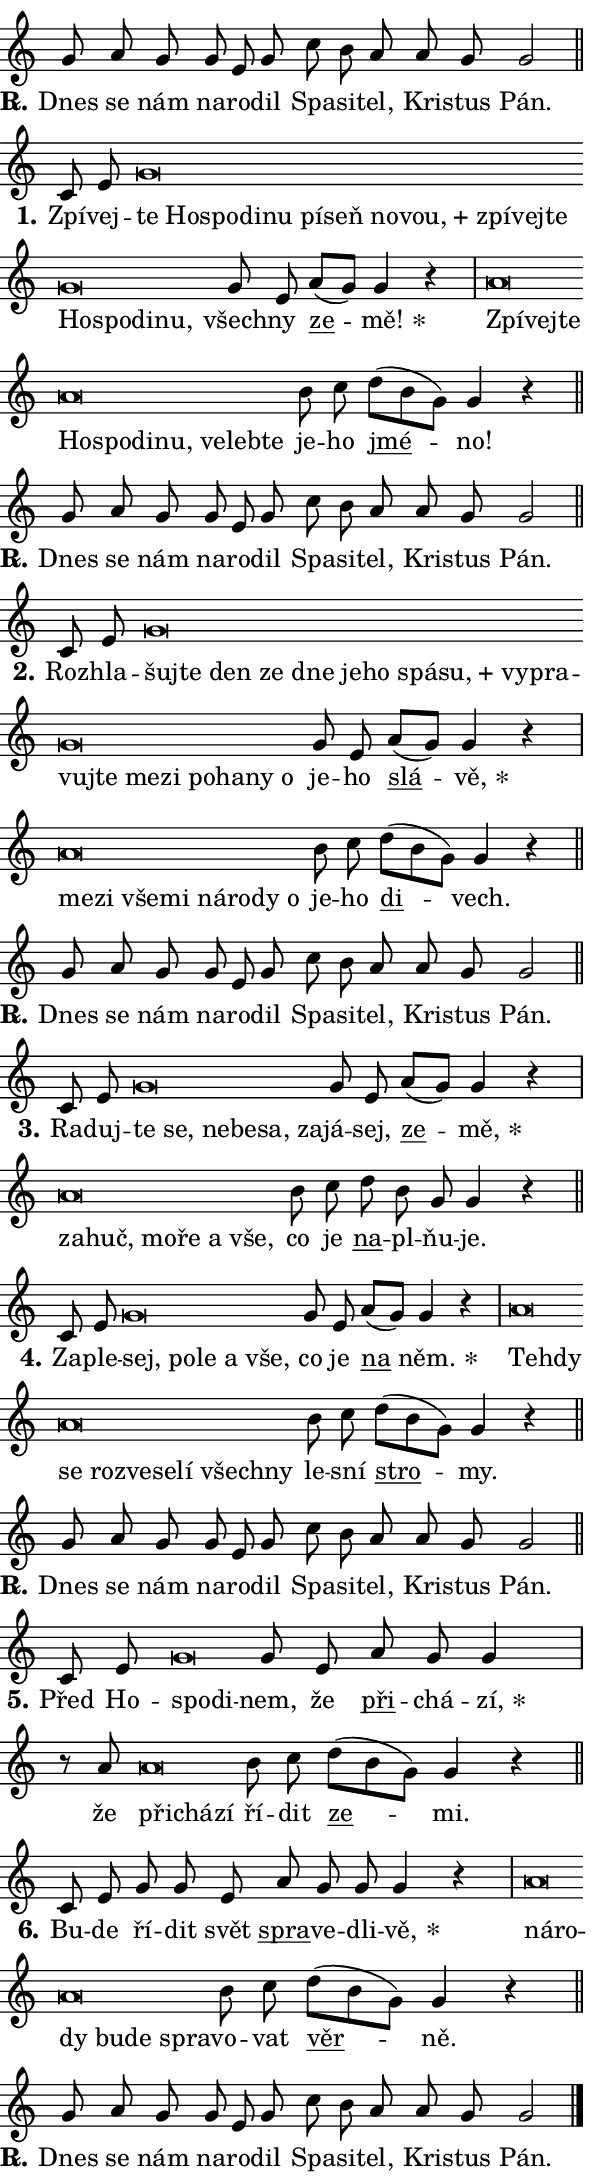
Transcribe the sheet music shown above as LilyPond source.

\version "2.24.0"
\header { tagline = "" }
\paper {
  indent = 0\cm
  top-margin = 0\cm
  right-margin = 0.13\cm % to fit lyric hyphens
  bottom-margin = 0\cm
  left-margin = 0\cm
  paper-width = 10\cm
  page-breaking = #ly:one-page-breaking
  system-system-spacing.basic-distance = #11
  score-system-spacing.basic-distance = #11
  ragged-last = ##f
}


%% Author: Thomas Morley
%% https://lists.gnu.org/archive/html/lilypond-user/2020-05/msg00002.html
#(define (line-position grob)
"Returns position of @var[grob} in current system:
   @code{'start}, if at first time-step
   @code{'end}, if at last time-step
   @code{'middle} otherwise
"
  (let* ((col (ly:item-get-column grob))
         (ln (ly:grob-object col 'left-neighbor))
         (rn (ly:grob-object col 'right-neighbor))
         (col-to-check-left (if (ly:grob? ln) ln col))
         (col-to-check-right (if (ly:grob? rn) rn col))
         (break-dir-left
           (and
             (ly:grob-property col-to-check-left 'non-musical #f)
             (ly:item-break-dir col-to-check-left)))
         (break-dir-right
           (and
             (ly:grob-property col-to-check-right 'non-musical #f)
             (ly:item-break-dir col-to-check-right))))
        (cond ((eqv? 1 break-dir-left) 'start)
              ((eqv? -1 break-dir-right) 'end)
              (else 'middle))))

#(define (tranparent-at-line-position vctor)
  (lambda (grob)
  "Relying on @code{line-position} select the relevant enry from @var{vctor}.
Used to determine transparency,"
    (case (line-position grob)
      ((end) (not (vector-ref vctor 0)))
      ((middle) (not (vector-ref vctor 1)))
      ((start) (not (vector-ref vctor 2))))))

noteHeadBreakVisibility =
#(define-music-function (break-visibility)(vector?)
"Makes @code{NoteHead}s transparent relying on @var{break-visibility}"
#{
  \override NoteHead.transparent =
    #(tranparent-at-line-position break-visibility)
#})

#(define delete-ledgers-for-transparent-note-heads
  (lambda (grob)
    "Reads whether a @code{NoteHead} is transparent.
If so this @code{NoteHead} is removed from @code{'note-heads} from
@var{grob}, which is supposed to be @code{LedgerLineSpanner}.
As a result ledgers are not printed for this @code{NoteHead}"
    (let* ((nhds-array (ly:grob-object grob 'note-heads))
           (nhds-list
             (if (ly:grob-array? nhds-array)
                 (ly:grob-array->list nhds-array)
                 '()))
           ;; Relies on the transparent-property being done before
           ;; Staff.LedgerLineSpanner.after-line-breaking is executed.
           ;; This is fragile ...
           (to-keep
             (remove
               (lambda (nhd)
                 (ly:grob-property nhd 'transparent #f))
               nhds-list)))
      ;; TODO find a better method to iterate over grob-arrays, similiar
      ;; to filter/remove etc for lists
      ;; For now rebuilt from scratch
      (set! (ly:grob-object grob 'note-heads)  '())
      (for-each
        (lambda (nhd)
          (ly:pointer-group-interface::add-grob grob 'note-heads nhd))
        to-keep))))

squashNotes = {
  \override NoteHead.X-extent = #'(-0.2 . 0.2)
  \override NoteHead.Y-extent = #'(-0.75 . 0)
  \override NoteHead.stencil =
    #(lambda (grob)
       (let ((pos (ly:grob-property grob 'staff-position)))
         (begin
           (if (< pos -7) (display "ERROR: Lower brevis then expected\n") (display ""))
           (if (<= pos -6) ly:text-interface::print ly:note-head::print))))
}
unSquashNotes = {
  \revert NoteHead.X-extent
  \revert NoteHead.Y-extent
  \revert NoteHead.stencil
}

hideNotes = \noteHeadBreakVisibility #begin-of-line-visible
unHideNotes = \noteHeadBreakVisibility #all-visible

% work-around for resetting accidentals
% https://lilypond.org/doc/v2.23/Documentation/notation/displaying-rhythms#unmetered-music
cadenzaMeasure = {
  \cadenzaOff
  \partial 1024 s1024
  \cadenzaOn
}

#(define-markup-command (accent layout props text) (markup?)
  "Underline accented syllable"
  (interpret-markup layout props
    #{\markup \override #'(offset . 4.3) \underline { #text }#}))

responsum = \markup \concat {
  "R" \hspace #-1.05 \path #0.1 #'((moveto 0 0.07) (lineto 0.9 0.8)) \hspace #0.05 "."
}

spaceSize = #0.6828661417322834 % exact space size for TeX Gyre Schola

\layout {
  \context {
    \Staff
    \remove "Time_signature_engraver"
    \override LedgerLineSpanner.after-line-breaking = #delete-ledgers-for-transparent-note-heads
  }
  \context {
    \Lyrics {
      \override LyricSpace.minimum-distance = \spaceSize
      \override LyricText.font-name = #"TeX Gyre Schola"
      \override LyricText.font-size = 1
      \override StanzaNumber.font-name = #"TeX Gyre Schola Bold"
      \override StanzaNumber.font-size = 1
    }
  }
  \context {
    \Score 
    \override NoteHead.text =
      #(lambda (grob) 
        (let ((pos (ly:grob-property grob 'staff-position)))
          #{\markup {
            \combine
              \halign #-0.55 \raise #(if (= pos -6) 0 0.5) \override #'(thickness . 2) \draw-line #'(3.2 . 0)
              \musicglyph "noteheads.sM1"
          }#}))
  }
}

% magnetic-lyrics.ily
%
%   written by
%     Jean Abou Samra <jean@abou-samra.fr>
%     Werner Lemberg <wl@gnu.org>
%
%   adapted by
%     Jiri Hon <jiri.hon@gmail.com>
%
% Version 2022-Apr-15

% https://www.mail-archive.com/lilypond-user@gnu.org/msg149350.html

#(define (Left_hyphen_pointer_engraver context)
   "Collect syllable-hyphen-syllable occurrences in lyrics and store
them in properties.  This engraver only looks to the left.  For
example, if the lyrics input is @code{foo -- bar}, it does the
following.

@itemize @bullet
@item
Set the @code{text} property of the @code{LyricHyphen} grob between
@q{foo} and @q{bar} to @code{foo}.

@item
Set the @code{left-hyphen} property of the @code{LyricText} grob with
text @q{foo} to the @code{LyricHyphen} grob between @q{foo} and
@q{bar}.
@end itemize

Use this auxiliary engraver in combination with the
@code{lyric-@/text::@/apply-@/magnetic-@/offset!} hook."
   (let ((hyphen #f)
         (text #f))
     (make-engraver
      (acknowledgers
       ((lyric-syllable-interface engraver grob source-engraver)
        (set! text grob)))
      (end-acknowledgers
       ((lyric-hyphen-interface engraver grob source-engraver)
        ;(when (not (grob::has-interface grob 'lyric-space-interface))
          (set! hyphen grob)));)
      ((stop-translation-timestep engraver)
       (when (and text hyphen)
         (ly:grob-set-object! text 'left-hyphen hyphen))
       (set! text #f)
       (set! hyphen #f)))))

#(define (lyric-text::apply-magnetic-offset! grob)
   "If the space between two syllables is less than the value in
property @code{LyricText@/.details@/.squash-threshold}, move the right
syllable to the left so that it gets concatenated with the left
syllable.

Use this function as a hook for
@code{LyricText@/.after-@/line-@/breaking} if the
@code{Left_@/hyphen_@/pointer_@/engraver} is active."
   (let ((hyphen (ly:grob-object grob 'left-hyphen #f)))
     (when hyphen
       (let ((left-text (ly:spanner-bound hyphen LEFT)))
         (when (grob::has-interface left-text 'lyric-syllable-interface)
           (let* ((common (ly:grob-common-refpoint grob left-text X))
                  (this-x-ext (ly:grob-extent grob common X))
                  (left-x-ext
                   (begin
                     ;; Trigger magnetism for left-text.
                     (ly:grob-property left-text 'after-line-breaking)
                     (ly:grob-extent left-text common X)))
                  ;; `delta` is the gap width between two syllables.
                  (delta (- (interval-start this-x-ext)
                            (interval-end left-x-ext)))
                  (details (ly:grob-property grob 'details))
                  (threshold (assoc-get 'squash-threshold details 0.2)))
             (when (< delta threshold)
               (let* (;; We have to manipulate the input text so that
                      ;; ligatures crossing syllable boundaries are not
                      ;; disabled.  For languages based on the Latin
                      ;; script this is essentially a beautification.
                      ;; However, for non-Western scripts it can be a
                      ;; necessity.
                      (lt (ly:grob-property left-text 'text))
                      (rt (ly:grob-property grob 'text))
                      (is-space (grob::has-interface hyphen 'lyric-space-interface))
                      (space (if is-space " " ""))
                      (extra-delta (if is-space spaceSize 0))
                      ;; Append new syllable.
                      (ltrt-space (if (and (string? lt) (string? rt))
                                (string-append lt space rt)
                                (make-concat-markup (list lt space rt))))
                      ;; Right-align `ltrt` to the right side.
                      (ltrt-space-markup (grob-interpret-markup
                               grob
                               (make-translate-markup
                                (cons (interval-length this-x-ext) 0)
                                (make-right-align-markup ltrt-space)))))
                 (begin
                   ;; Don't print `left-text`.
                   (ly:grob-set-property! left-text 'stencil #f)
                   ;; Set text and stencil (which holds all collected
                   ;; syllables so far) and shift it to the left.
                   (ly:grob-set-property! grob 'text ltrt-space)
                   (ly:grob-set-property! grob 'stencil ltrt-space-markup)
                   (ly:grob-translate-axis! grob (- (- delta extra-delta)) X))))))))))


#(define (lyric-hyphen::displace-bounds-first grob)
   ;; Make very sure this callback isn't triggered too early.
   (let ((left (ly:spanner-bound grob LEFT))
         (right (ly:spanner-bound grob RIGHT)))
     (ly:grob-property left 'after-line-breaking)
     (ly:grob-property right 'after-line-breaking)
     (ly:lyric-hyphen::print grob)))

squashThreshold = #0.4

\layout {
  \context {
    \Lyrics
    \consists #Left_hyphen_pointer_engraver
    \override LyricText.after-line-breaking =
      #lyric-text::apply-magnetic-offset!
    \override LyricHyphen.stencil = #lyric-hyphen::displace-bounds-first
    \override LyricText.details.squash-threshold = \squashThreshold
    \override LyricHyphen.minimum-distance = 0
    \override LyricHyphen.minimum-length = \squashThreshold
  }
}

squashText = \override LyricText.details.squash-threshold = 9999
unSquashText = \override LyricText.details.squash-threshold = \squashThreshold

leftText = \override LyricText.self-alignment-X = #LEFT
unLeftText = \revert LyricText.self-alignment-X

starOffset = #(lambda (grob) 
                (let ((x_offset (ly:self-alignment-interface::aligned-on-x-parent grob)))
                  (if (= x_offset 0) 0 (+ x_offset 1.2))))

star = #(define-music-function (syllable)(string?)
"Append star separator at the end of a syllable"
#{
  \once \override LyricText.X-offset = #starOffset
  \lyricmode { \markup {
    #syllable
    \override #'((font-name . "TeX Gyre Schola Bold")) \hspace #0.2 \lower #0.65 \larger "*"
  } }
#})

starAccent = #(define-music-function (syllable)(string?)
"Append star separator at the end of a syllable and make accent"
#{
  \once \override LyricText.X-offset = #starOffset
  \lyricmode { \markup {
    \accent #syllable
    \override #'((font-name . "TeX Gyre Schola Bold")) \hspace #0.2 \lower #0.65 \larger "*"
  } }
#})

breath = #(define-music-function (syllable)(string?)
"Append breathing indicator at the end of a syllable"
#{
  \lyricmode { \markup { #syllable "+" } }
#})

optionalBreath = #(define-music-function (syllable)(string?)
"Append optional breathing indicator at the end of a syllable"
#{
  \lyricmode { \markup { #syllable "(+)" } }
#})


\score {
    <<
        \new Voice = "melody" { \cadenzaOn \key c \major \relative { g'8 a g g e g \bar "" c b a \bar "" a g g2 \cadenzaMeasure \bar "||" \break } }
        \new Lyrics \lyricsto "melody" { \lyricmode { \set stanza = \responsum
Dnes se nám na -- ro -- dil Spa -- si -- tel, Kri -- stus Pán. } }
    >>
    \layout {}
}

\score {
    <<
        \new Voice = "melody" { \cadenzaOn \key c \major \relative { c'8 e \bar "" \squashNotes g\breve*1/16 \hideNotes \breve*1/16 \bar "" \breve*1/16 \bar "" \breve*1/16 \bar "" \breve*1/16 \bar "" \breve*1/16 \bar "" \breve*1/16 \bar "" \breve*1/16 \bar "" \breve*1/16 \bar "" \breve*1/16 \bar "" \breve*1/16 \bar "" \breve*1/16 \bar "" \breve*1/16 \bar "" \breve*1/16 \bar "" \breve*1/16 \breve*1/16 \bar "" \unHideNotes \unSquashNotes g8 e \bar "" a[( g)] g4 r \cadenzaMeasure \bar "|" \squashNotes a\breve*1/16 \hideNotes \breve*1/16 \bar "" \breve*1/16 \bar "" \breve*1/16 \bar "" \breve*1/16 \bar "" \breve*1/16 \bar "" \breve*1/16 \bar "" \breve*1/16 \bar "" \breve*1/16 \breve*1/16 \bar "" \unHideNotes \unSquashNotes b8 c \bar "" d[( b g)] g4 r \cadenzaMeasure \bar "||" \break } }
        \new Lyrics \lyricsto "melody" { \lyricmode { \set stanza = "1."
Zpí -- vej -- \leftText te \squashText Ho -- spo -- di -- nu pí -- seň no -- \breath "vou," zpí -- vej -- te Ho -- spo -- di -- nu, \unLeftText \unSquashText všech -- ny \markup \accent ze -- \star mě! \leftText Zpí -- \squashText vej -- te Ho -- spo -- di -- nu, ve -- leb -- te \unLeftText \unSquashText je -- ho \markup \accent jmé -- no! } }
    >>
    \layout {}
}

\score {
    <<
        \new Voice = "melody" { \cadenzaOn \key c \major \relative { g'8 a g g e g \bar "" c b a \bar "" a g g2 \cadenzaMeasure \bar "||" \break } }
        \new Lyrics \lyricsto "melody" { \lyricmode { \set stanza = \responsum
Dnes se nám na -- ro -- dil Spa -- si -- tel, Kri -- stus Pán. } }
    >>
    \layout {}
}

\score {
    <<
        \new Voice = "melody" { \cadenzaOn \key c \major \relative { c'8 e \bar "" \squashNotes g\breve*1/16 \hideNotes \breve*1/16 \bar "" \breve*1/16 \bar "" \breve*1/16 \bar "" \breve*1/16 \bar "" \breve*1/16 \bar "" \breve*1/16 \bar "" \breve*1/16 \bar "" \breve*1/16 \bar "" \breve*1/16 \bar "" \breve*1/16 \bar "" \breve*1/16 \bar "" \breve*1/16 \bar "" \breve*1/16 \bar "" \breve*1/16 \bar "" \breve*1/16 \bar "" \breve*1/16 \bar "" \breve*1/16 \breve*1/16 \bar "" \unHideNotes \unSquashNotes g8 e \bar "" a[( g)] g4 r \cadenzaMeasure \bar "|" \squashNotes a\breve*1/16 \hideNotes \breve*1/16 \bar "" \breve*1/16 \bar "" \breve*1/16 \bar "" \breve*1/16 \bar "" \breve*1/16 \bar "" \breve*1/16 \breve*1/16 \bar "" \unHideNotes \unSquashNotes b8 c \bar "" d[( b g)] g4 r \cadenzaMeasure \bar "||" \break } }
        \new Lyrics \lyricsto "melody" { \lyricmode { \set stanza = "2."
Roz -- hla -- \leftText šuj -- \squashText te den ze dne je -- ho spá -- \breath "su," vy -- pra -- vuj -- te me -- zi po -- ha -- ny o \unLeftText \unSquashText je -- ho \markup \accent slá -- \star vě, \leftText me -- \squashText zi vše -- mi ná -- ro -- dy o \unLeftText \unSquashText je -- ho \markup \accent di -- vech. } }
    >>
    \layout {}
}

\score {
    <<
        \new Voice = "melody" { \cadenzaOn \key c \major \relative { g'8 a g g e g \bar "" c b a \bar "" a g g2 \cadenzaMeasure \bar "||" \break } }
        \new Lyrics \lyricsto "melody" { \lyricmode { \set stanza = \responsum
Dnes se nám na -- ro -- dil Spa -- si -- tel, Kri -- stus Pán. } }
    >>
    \layout {}
}

\score {
    <<
        \new Voice = "melody" { \cadenzaOn \key c \major \relative { c'8 e \bar "" \squashNotes g\breve*1/16 \hideNotes \breve*1/16 \bar "" \breve*1/16 \bar "" \breve*1/16 \bar "" \breve*1/16 \breve*1/16 \bar "" \unHideNotes \unSquashNotes g8 e \bar "" a[( g)] g4 r \cadenzaMeasure \bar "|" \squashNotes a\breve*1/16 \hideNotes \breve*1/16 \bar "" \breve*1/16 \bar "" \breve*1/16 \bar "" \breve*1/16 \breve*1/16 \bar "" \unHideNotes \unSquashNotes b8 c \bar "" d b g g4 r \cadenzaMeasure \bar "||" \break } }
        \new Lyrics \lyricsto "melody" { \lyricmode { \set stanza = "3."
Ra -- duj -- \leftText te \squashText se, ne -- be -- sa, za -- \unLeftText \unSquashText já -- sej, \markup \accent ze -- \star mě, \leftText za -- \squashText huč, mo -- ře a vše, \unLeftText \unSquashText co je \markup \accent na -- pl -- ňu -- je. } }
    >>
    \layout {}
}

\score {
    <<
        \new Voice = "melody" { \cadenzaOn \key c \major \relative { c'8 e \bar "" \squashNotes g\breve*1/16 \hideNotes \breve*1/16 \bar "" \breve*1/16 \bar "" \breve*1/16 \breve*1/16 \bar "" \unHideNotes \unSquashNotes g8 e \bar "" a[( g)] g4 r \cadenzaMeasure \bar "|" \squashNotes a\breve*1/16 \hideNotes \breve*1/16 \bar "" \breve*1/16 \bar "" \breve*1/16 \bar "" \breve*1/16 \bar "" \breve*1/16 \bar "" \breve*1/16 \bar "" \breve*1/16 \breve*1/16 \bar "" \unHideNotes \unSquashNotes b8 c \bar "" d[( b g)] g4 r \cadenzaMeasure \bar "||" \break } }
        \new Lyrics \lyricsto "melody" { \lyricmode { \set stanza = "4."
Za -- ple -- \leftText sej, \squashText po -- le a vše, \unLeftText \unSquashText co je \markup \accent na \star něm. \leftText Teh -- \squashText dy se roz -- ve -- se -- lí všech -- ny \unLeftText \unSquashText le -- sní \markup \accent stro -- my. } }
    >>
    \layout {}
}

\score {
    <<
        \new Voice = "melody" { \cadenzaOn \key c \major \relative { g'8 a g g e g \bar "" c b a \bar "" a g g2 \cadenzaMeasure \bar "||" \break } }
        \new Lyrics \lyricsto "melody" { \lyricmode { \set stanza = \responsum
Dnes se nám na -- ro -- dil Spa -- si -- tel, Kri -- stus Pán. } }
    >>
    \layout {}
}

\score {
    <<
        \new Voice = "melody" { \cadenzaOn \key c \major \relative { c'8 e \bar "" \squashNotes g\breve*1/16 \hideNotes \breve*1/16 \bar "" \unHideNotes \unSquashNotes g8 e \bar "" a g g4 \cadenzaMeasure \bar "|" r8 a \squashNotes a\breve*1/16 \hideNotes \breve*1/16 \breve*1/16 \bar "" \unHideNotes \unSquashNotes b8 c \bar "" d[( b g)] g4 r \cadenzaMeasure \bar "||" \break } }
        \new Lyrics \lyricsto "melody" { \lyricmode { \set stanza = "5."
Před Ho -- \leftText spo -- \squashText di -- \unLeftText \unSquashText nem, že \markup \accent při -- chá -- \star zí, že \leftText při -- \squashText chá -- zí \unLeftText \unSquashText ří -- dit \markup \accent ze -- mi. } }
    >>
    \layout {}
}

\score {
    <<
        \new Voice = "melody" { \cadenzaOn \key c \major \relative { c'8 e g g8 e \bar "" a g g g4 r \cadenzaMeasure \bar "|" \squashNotes a\breve*1/16 \hideNotes \breve*1/16 \bar "" \breve*1/16 \bar "" \breve*1/16 \bar "" \breve*1/16 \breve*1/16 \bar "" \unHideNotes \unSquashNotes b8 c \bar "" d[( b g)] g4 r \cadenzaMeasure \bar "||" \break } }
        \new Lyrics \lyricsto "melody" { \lyricmode { \set stanza = "6."
Bu -- de ří -- dit svět \markup \accent spra -- ve -- dli -- \star vě, \leftText ná -- \squashText ro -- dy bu -- de spra -- \unLeftText \unSquashText vo -- vat \markup \accent věr -- ně. } }
    >>
    \layout {}
}

\score {
    <<
        \new Voice = "melody" { \cadenzaOn \key c \major \relative { g'8 a g g e g \bar "" c b a \bar "" a g g2 \cadenzaMeasure \bar "||" \break } \bar "|." }
        \new Lyrics \lyricsto "melody" { \lyricmode { \set stanza = \responsum
Dnes se nám na -- ro -- dil Spa -- si -- tel, Kri -- stus Pán. } }
    >>
    \layout {}
}
